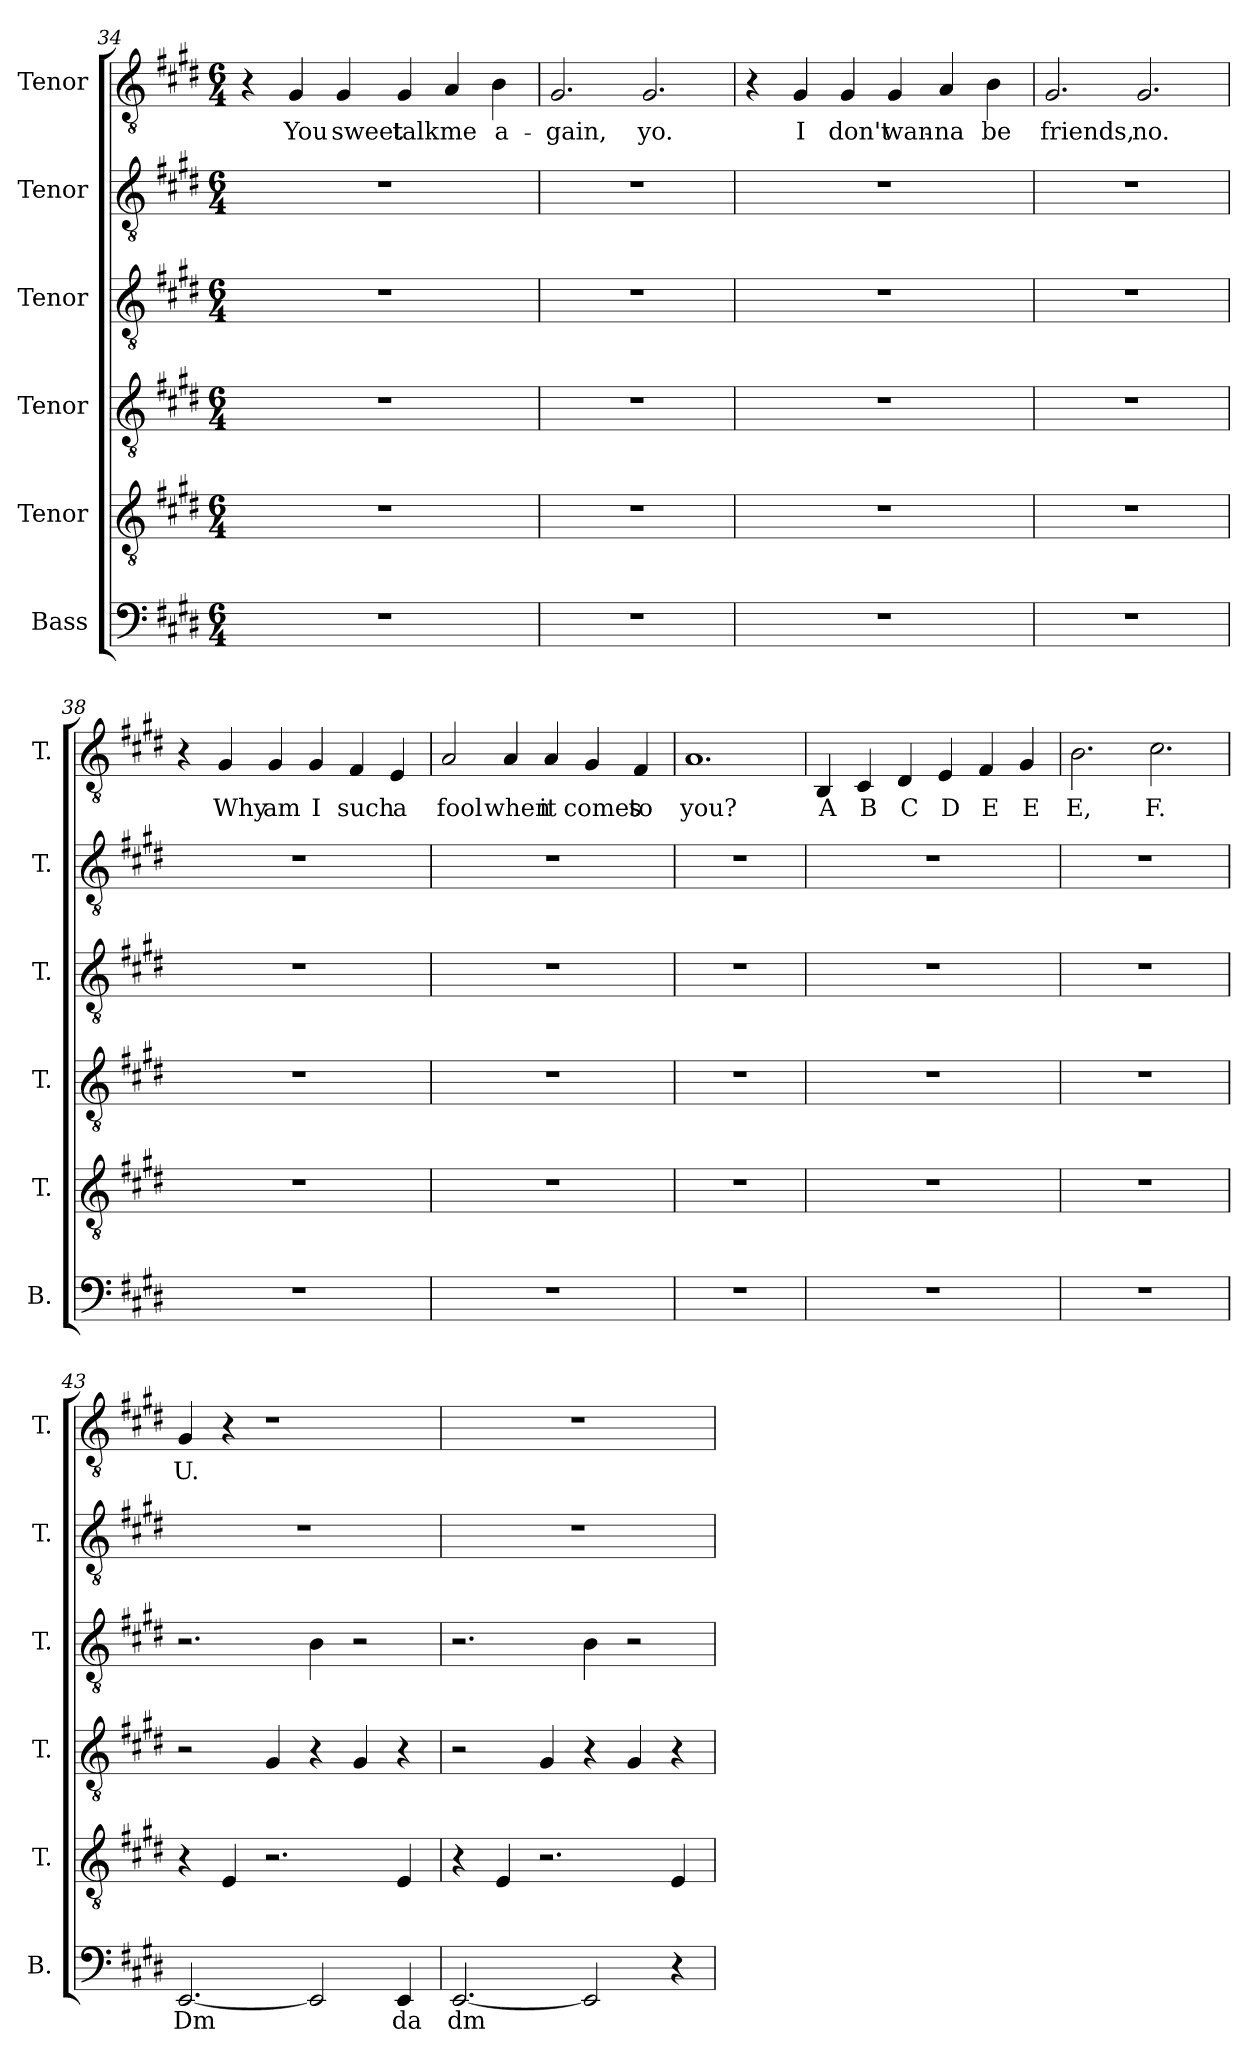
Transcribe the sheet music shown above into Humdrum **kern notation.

**kern	**text	**kern	**kern	**kern	**kern	**kern	**text
*part6	*part6	*part5	*part4	*part3	*part2	*part1	*part1
*staff6	*staff6	*staff5	*staff4	*staff3	*staff2	*staff1	*staff1
*I"Bass	*	*I"Tenor	*I"Tenor	*I"Tenor	*I"Tenor	*I"Tenor	*
*I'B.	*	*I'T.	*I'T.	*I'T.	*I'T.	*I'T.	*
*clefF4	*	*clefGv2	*clefGv2	*clefGv2	*clefGv2	*clefGv2	*
*k[f#c#g#d#]	*	*k[f#c#g#d#]	*k[f#c#g#d#]	*k[f#c#g#d#]	*k[f#c#g#d#]	*k[f#c#g#d#]	*
*M6/4	*	*M6/4	*M6/4	*M6/4	*M6/4	*M6/4	*
=34	=34	=34	=34	=34	=34	=34	=34
1.r	.	1.r	1.r	1.r	1.r	4r	.
!	!	!	!	!	!	!	!LO:LY:b
.	.	.	.	.	.	4G#/	You
!	!	!	!	!	!	!	!LO:LY:b
.	.	.	.	.	.	4G#/	sweet
!	!	!	!	!	!	!	!LO:LY:b
.	.	.	.	.	.	4G#/	talk
!	!	!	!	!	!	!	!LO:LY:b
.	.	.	.	.	.	4A/	me
!	!	!	!	!	!	!	!LO:LY:b
.	.	.	.	.	.	4B\	a-
=35	=35	=35	=35	=35	=35	=35	=35
!	!	!	!	!	!	!	!LO:LY:b
1.r	.	1.r	1.r	1.r	1.r	2.G#/	-gain,
!	!	!	!	!	!	!	!LO:LY:b
.	.	.	.	.	.	2.G#/	yo.
=36	=36	=36	=36	=36	=36	=36	=36
1.r	.	1.r	1.r	1.r	1.r	4r	.
!	!	!	!	!	!	!	!LO:LY:b
.	.	.	.	.	.	4G#/	I
!	!	!	!	!	!	!	!LO:LY:b
.	.	.	.	.	.	4G#/	don't
!	!	!	!	!	!	!	!LO:LY:b
.	.	.	.	.	.	4G#/	wan-
!	!	!	!	!	!	!	!LO:LY:b
.	.	.	.	.	.	4A/	-na
!	!	!	!	!	!	!	!LO:LY:b
.	.	.	.	.	.	4B\	be
=37	=37	=37	=37	=37	=37	=37	=37
!	!	!	!	!	!	!	!LO:LY:b
1.r	.	1.r	1.r	1.r	1.r	2.G#/	friends,
!	!	!	!	!	!	!	!LO:LY:b
.	.	.	.	.	.	2.G#/	no.
=38	=38	=38	=38	=38	=38	=38	=38
1.r	.	1.r	1.r	1.r	1.r	4r	.
!	!	!	!	!	!	!	!LO:LY:b
.	.	.	.	.	.	4G#/	Why
!	!	!	!	!	!	!	!LO:LY:b
.	.	.	.	.	.	4G#/	am
!	!	!	!	!	!	!	!LO:LY:b
.	.	.	.	.	.	4G#/	I
!	!	!	!	!	!	!	!LO:LY:b
.	.	.	.	.	.	4F#/	such
!	!	!	!	!	!	!	!LO:LY:b
.	.	.	.	.	.	4E/	a
=39	=39	=39	=39	=39	=39	=39	=39
!	!	!	!	!	!	!	!LO:LY:b
1.r	.	1.r	1.r	1.r	1.r	2A/	fool
!	!	!	!	!	!	!	!LO:LY:b
.	.	.	.	.	.	4A/	when
!	!	!	!	!	!	!	!LO:LY:b
.	.	.	.	.	.	4A/	it
!	!	!	!	!	!	!	!LO:LY:b
.	.	.	.	.	.	4G#/	comes
!	!	!	!	!	!	!	!LO:LY:b
.	.	.	.	.	.	4F#/	to
=40	=40	=40	=40	=40	=40	=40	=40
!	!	!	!	!	!	!	!LO:LY:b
1.r	.	1.r	1.r	1.r	1.r	1.A	you?
=41	=41	=41	=41	=41	=41	=41	=41
!	!	!	!	!	!	!	!LO:LY:b
1.r	.	1.r	1.r	1.r	1.r	4BB/	A
!	!	!	!	!	!	!	!LO:LY:b
.	.	.	.	.	.	4C#/	B
!	!	!	!	!	!	!	!LO:LY:b
.	.	.	.	.	.	4D#/	C
!	!	!	!	!	!	!	!LO:LY:b
.	.	.	.	.	.	4E/	D
!	!	!	!	!	!	!	!LO:LY:b
.	.	.	.	.	.	4F#/	E
!	!	!	!	!	!	!	!LO:LY:b
.	.	.	.	.	.	4G#/	E
=42	=42	=42	=42	=42	=42	=42	=42
!	!	!	!	!	!	!	!LO:LY:b
1.r	.	1.r	1.r	1.r	1.r	2.B\	E,
!	!	!	!	!	!	!	!LO:LY:b
.	.	.	.	.	.	2.c#\	F.
=43	=43	=43	=43	=43	=43	=43	=43
!	!LO:LY:b	!	!	!	!	!	!LO:LY:b
[2.EE/	Dm	4r	2r	2.r	1.r	4G#/	U.
.	.	4E/	.	.	.	4r	.
.	.	2.r	4G#/	.	.	1r	.
2EE/]	.	.	4r	4B\	.	.	.
.	.	.	4G#/	2r	.	.	.
!	!LO:LY:b	!	!	!	!	!	!
4EE/	da	4E/	4r	.	.	.	.
=44	=44	=44	=44	=44	=44	=44	=44
!	!LO:LY:b	!	!	!	!	!	!
[2.EE/	dm	4r	2r	2.r	1.r	1.r	.
.	.	4E/	.	.	.	.	.
.	.	2.r	4G#/	.	.	.	.
2EE/]	.	.	4r	4B\	.	.	.
.	.	.	4G#/	2r	.	.	.
4r	.	4E/	4r	.	.	.	.
=	=	=	=	=	=	=	=
*-	*-	*-	*-	*-	*-	*-	*-
